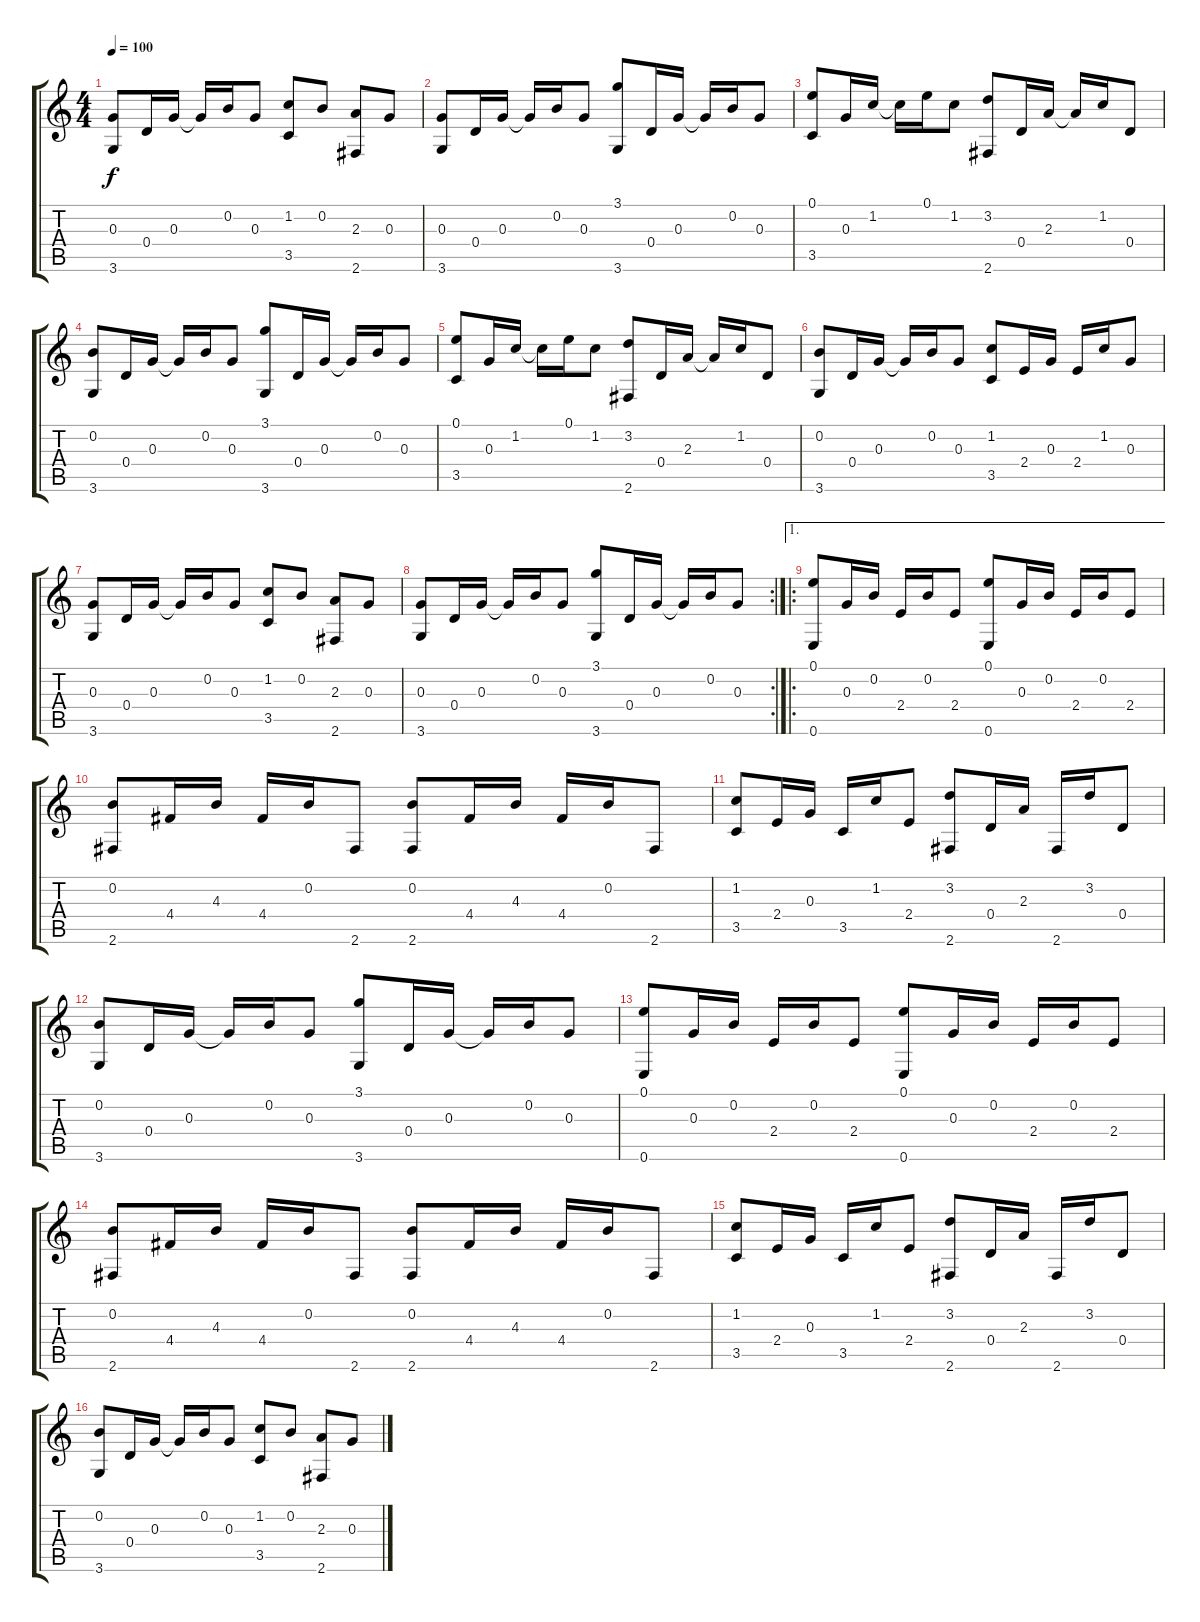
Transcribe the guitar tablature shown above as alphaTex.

\track "" {instrument acousticguitarnylon}
\staff {score tabs}
\tuning (E4 B3 G3 D3 A2 E2) {hide}
\ts (4 4)
\tempo 100
\clef g2
\ks c
(0.3 3.6).8{dy f instrument acousticguitarnylon} 0.4.16 0.3.16 0.3{t}.16 0.2.16 0.3.8 (1.2 3.5).8 0.2.8 (2.3 2.6).8 0.3.8 |
(0.3 3.6).8 0.4.16 0.3.16 0.3{t}.16 0.2.16 0.3.8 (3.1 3.6).8 0.4.16 0.3.16 0.3{t}.16 0.2.16 0.3.8 |
(0.1 3.5).8 0.3.16 1.2.16 1.2{t}.16 0.1.16 1.2.8 (3.2 2.6).8 0.4.16 2.3.16 2.3{t}.16 1.2.16 0.4.8 |
(0.2 3.6).8 0.4.16 0.3.16 0.3{t}.16 0.2.16 0.3.8 (3.1 3.6).8 0.4.16 0.3.16 0.3{t}.16 0.2.16 0.3.8 |
(0.1 3.5).8 0.3.16 1.2.16 1.2{t}.16 0.1.16 1.2.8 (3.2 2.6).8 0.4.16 2.3.16 2.3{t}.16 1.2.16 0.4.8 |
(0.2 3.6).8 0.4.16 0.3.16 0.3{t}.16 0.2.16 0.3.8 (1.2 3.5).8 2.4.16 0.3.16 2.4.16 1.2.16 0.3.8 |
(0.3 3.6).8 0.4.16 0.3.16 0.3{t}.16 0.2.16 0.3.8 (1.2 3.5).8 0.2.8 (2.3 2.6).8 0.3.8 |
\rc 2
(0.3 3.6).8 0.4.16 0.3.16 0.3{t}.16 0.2.16 0.3.8 (3.1 3.6).8 0.4.16 0.3.16 0.3{t}.16 0.2.16 0.3.8 |
\ae 1
\ro
(0.1 0.6).8 0.3.16 0.2.16 2.4.16 0.2.16 2.4.8 (0.1 0.6).8 0.3.16 0.2.16 2.4.16 0.2.16 2.4.8 |
(0.2 2.6).8 4.4.16 4.3.16 4.4.16 0.2.16 2.6.8 (0.2 2.6).8 4.4.16 4.3.16 4.4.16 0.2.16 2.6.8 |
(1.2 3.5).8 2.4.16 0.3.16 3.5.16 1.2.16 2.4.8 (3.2 2.6).8 0.4.16 2.3.16 2.6.16 3.2.16 0.4.8 |
(0.2 3.6).8 0.4.16 0.3.16 0.3{t}.16 0.2.16 0.3.8 (3.1 3.6).8 0.4.16 0.3.16 0.3{t}.16 0.2.16 0.3.8 |
(0.1 0.6).8 0.3.16 0.2.16 2.4.16 0.2.16 2.4.8 (0.1 0.6).8 0.3.16 0.2.16 2.4.16 0.2.16 2.4.8 |
(0.2 2.6).8 4.4.16 4.3.16 4.4.16 0.2.16 2.6.8 (0.2 2.6).8 4.4.16 4.3.16 4.4.16 0.2.16 2.6.8 |
(1.2 3.5).8 2.4.16 0.3.16 3.5.16 1.2.16 2.4.8 (3.2 2.6).8 0.4.16 2.3.16 2.6.16 3.2.16 0.4.8 |
(0.2 3.6).8 0.4.16 0.3.16 0.3{t}.16 0.2.16 0.3.8 (1.2 3.5).8 0.2.8 (2.3 2.6).8 0.3.8
